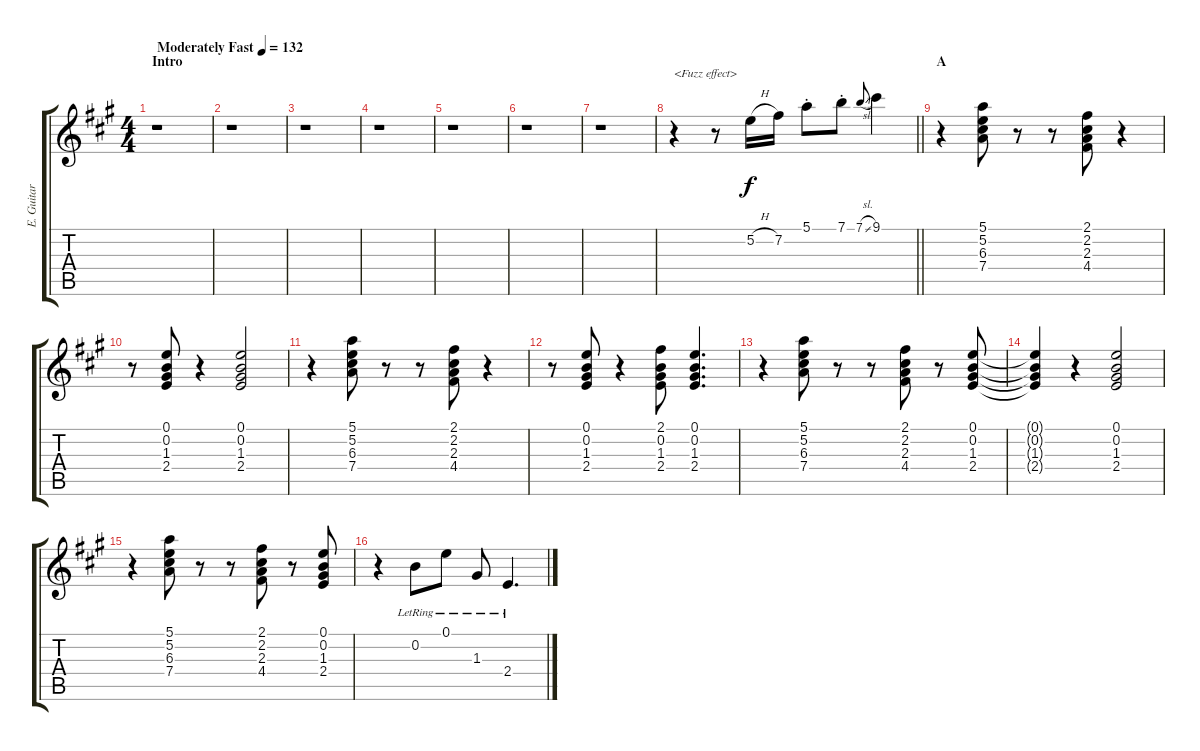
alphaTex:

\track ("E. Guitar I" "E. Guitar ") {instrument overdrivenguitar}
\staff {score tabs}
\tuning (E4 B3 G3 D3 A2 E2) {hide}
\ts (4 4)
\section ("" "Intro")
\tempo (132 "Moderately Fast")
\clef g2
\ks a
r.1{dy f instrument overdrivenguitar} |
r.1 |
r.1 |
r.1 |
r.1 |
r.1 |
r.1 |
\barLineRight lightlight
r.4{txt "<Fuzz effect>"} r.8 5.2{h}.16 7.2.16 5.1{st}.8 7.1{st}.8 7.1{sl}.8{gr onbeat} 9.1.4 |
\section ("" "A")
r.4 (5.1 5.2 6.3 7.4).8 r.8 r.8 (2.1 2.2 2.3 4.4).8 r.4 |
r.8 (0.1 0.2 1.3 2.4).8 r.4 (0.1 0.2 1.3 2.4).2 |
r.4 (5.1 5.2 6.3 7.4).8 r.8 r.8 (2.1 2.2 2.3 4.4).8 r.4 |
r.8 (0.1 0.2 1.3 2.4).8 r.4 (2.1 0.2 1.3 2.4).8 (0.1 0.2 1.3 2.4).4{d} |
r.4 (5.1 5.2 6.3 7.4).8 r.8 r.8 (2.1 2.2 2.3 4.4).8 r.8 (0.1 0.2 1.3 2.4).8 |
(0.1{t} 0.2{t} 1.3{t} 2.4{t}).4 r.4 (0.1 0.2 1.3 2.4).2 |
r.4 (5.1 5.2 6.3 7.4).8 r.8 r.8 (2.1 2.2 2.3 4.4).8 r.8 (0.1 0.2 1.3 2.4).8 |
r.4 0.2{lr}.8 0.1{lr}.8 1.3{lr}.8 2.4{lr}.4{d}
